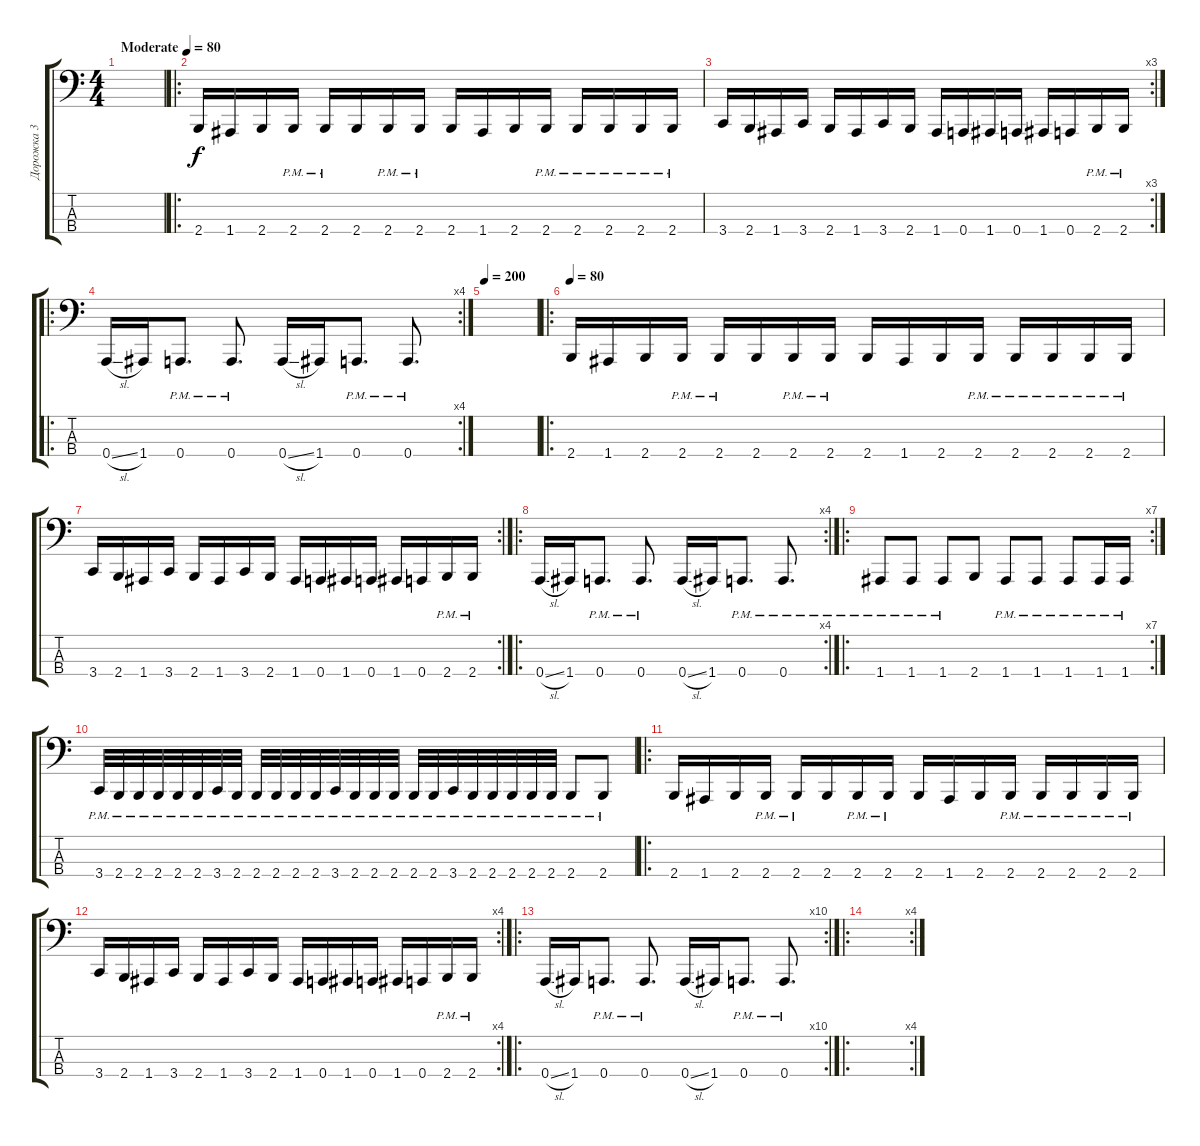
\track ("Дорожка 3" "Дорожка 3") {instrument electricbassfinger}
\staff {score tabs}
\tuning (D2 A1 E1 A0) {hide}
\ts (4 4)
\tempo (80 "Moderate")
\clef f4
\ks c
|
\ro
2.4.16 1.4.16 2.4.16 2.4{pm}.16 2.4{pm}.16 2.4.16 2.4{pm}.16 2.4{pm}.16 2.4.16 1.4.16 2.4.16 2.4{pm}.16 2.4{pm}.16 2.4{pm}.16 2.4{pm}.16 2.4{pm}.16 |
\rc 3
3.4.16 2.4.16 1.4.16 3.4.16 2.4.16 1.4.16 3.4.16 2.4.16 1.4.16 0.4.16 1.4.16 0.4.16 1.4.16 0.4.16 2.4{pm}.16 2.4{pm}.16 |
\ro
\rc 4
0.4{sl}.16 1.4.16 0.4{pm}.8{d} 0.4{pm}.8{d} 0.4{sl}.16 1.4.16 0.4{pm}.8{d} 0.4{pm}.8{d} |
\tempo 200
|
\ro
\tempo 80
2.4.16 1.4.16 2.4.16 2.4{pm}.16 2.4{pm}.16 2.4.16 2.4{pm}.16 2.4{pm}.16 2.4.16 1.4.16 2.4.16 2.4{pm}.16 2.4{pm}.16 2.4{pm}.16 2.4{pm}.16 2.4{pm}.16 |
\rc 2
3.4.16 2.4.16 1.4.16 3.4.16 2.4.16 1.4.16 3.4.16 2.4.16 1.4.16 0.4.16 1.4.16 0.4.16 1.4.16 0.4.16 2.4{pm}.16 2.4{pm}.16 |
\ro
\rc 4
0.4{sl}.16 1.4.16 0.4{pm}.8{d} 0.4{pm}.8{d} 0.4{sl}.16 1.4.16 0.4{pm}.8{d} 0.4{pm}.8{d} |
\ro
\rc 7
1.4{pm}.8 1.4{pm}.8 1.4{pm}.8 2.4.8 1.4{pm}.8 1.4{pm}.8 1.4{pm}.8 1.4{pm}.16 1.4{pm}.16 |
3.4{pm}.32 2.4{pm}.32 2.4{pm}.32 2.4{pm}.32 2.4{pm}.32 2.4{pm}.32 3.4{pm}.32 2.4{pm}.32 2.4{pm}.32 2.4{pm}.32 2.4{pm}.32 2.4{pm}.32 3.4{pm}.32 2.4{pm}.32 2.4{pm}.32 2.4{pm}.32 2.4{pm}.32 2.4{pm}.32 3.4{pm}.32 2.4{pm}.32 2.4{pm}.32 2.4{pm}.32 2.4{pm}.32 2.4{pm}.32 2.4{pm}.8 2.4{pm}.8 |
\ro
2.4.16 1.4.16 2.4.16 2.4{pm}.16 2.4{pm}.16 2.4.16 2.4{pm}.16 2.4{pm}.16 2.4.16 1.4.16 2.4.16 2.4{pm}.16 2.4{pm}.16 2.4{pm}.16 2.4{pm}.16 2.4{pm}.16 |
\rc 4
3.4.16 2.4.16 1.4.16 3.4.16 2.4.16 1.4.16 3.4.16 2.4.16 1.4.16 0.4.16 1.4.16 0.4.16 1.4.16 0.4.16 2.4{pm}.16 2.4{pm}.16 |
\ro
\rc 10
0.4{sl}.16 1.4.16 0.4{pm}.8{d} 0.4{pm}.8{d} 0.4{sl}.16 1.4.16 0.4{pm}.8{d} 0.4{pm}.8{d} |
\ro
\rc 4
